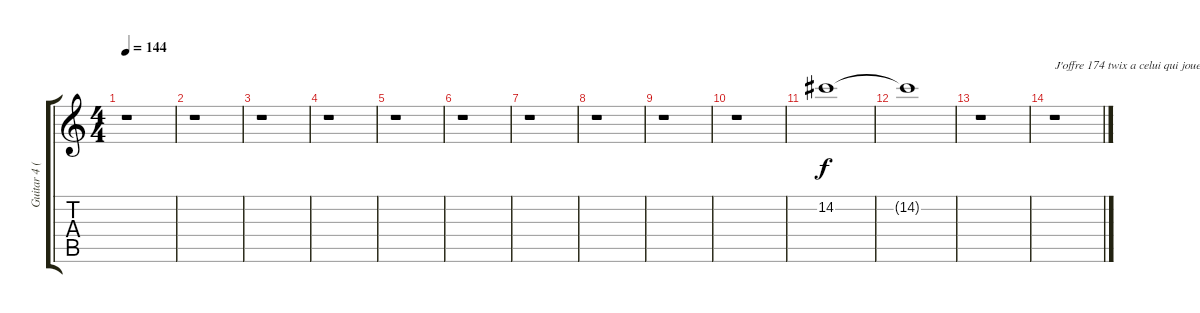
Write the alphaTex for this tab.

\track ("Guitar 4 (Disto)" "Guitar 4 (") {instrument distortionguitar}
\staff {score tabs}
\tuning (E4 B3 G3 D3 A2 E2) {hide}
\ts (4 4)
\tempo 144
\clef g2
\ks c
r.1{dy f} |
r.1 |
r.1 |
r.1 |
r.1 |
r.1 |
r.1 |
r.1 |
r.1 |
r.1 |
14.2.1 |
14.2{t}.1 |
r.1 |
r.1{txt "J'offre 174 twix a celui qui joue 鏰"}
